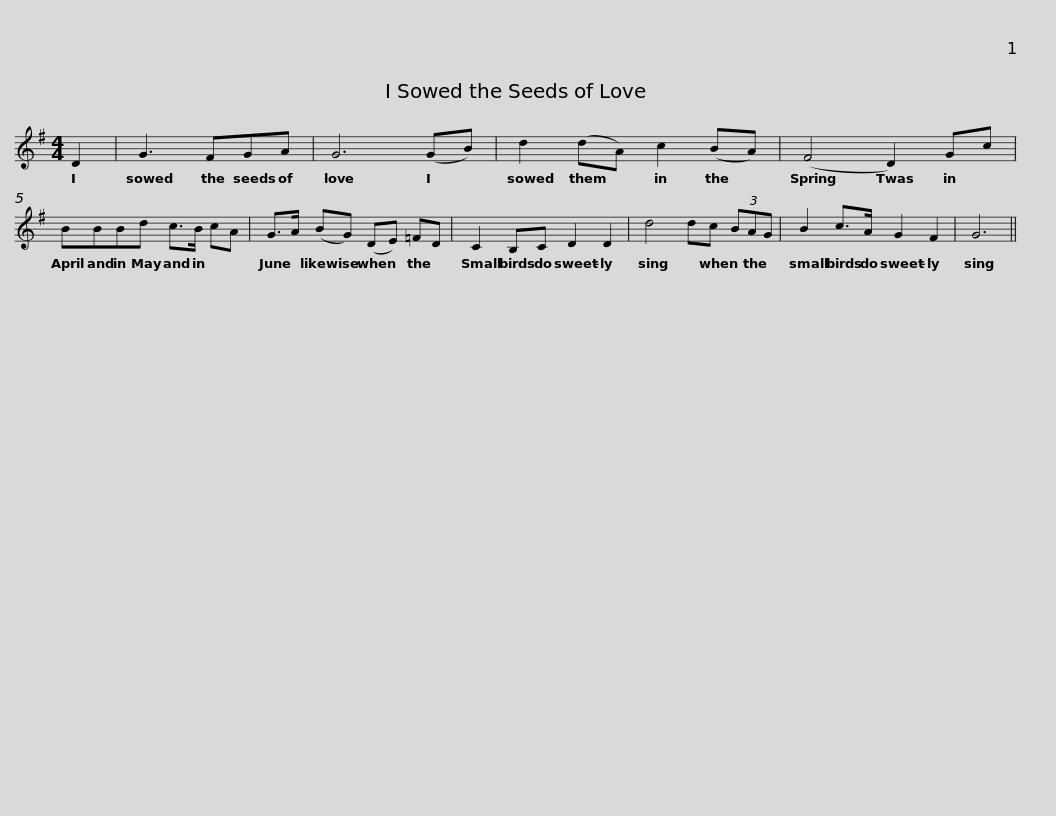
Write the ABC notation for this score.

X:1
L:1/8
M:4/4
I:linebreak $
K:G
V:1 treble
V:1
 D2 | G3 FGA | G6 (GB) | d2 (dA) c2 (BA) | (F4 D2) Gc |$ %5
 BBBd c>B cA | G>A (BG) (DE) =FD | C2 B,C D2 D2 | d4 dc (3BAG |$ B2 c>A G2 F2 | %10
 G6 || %11
